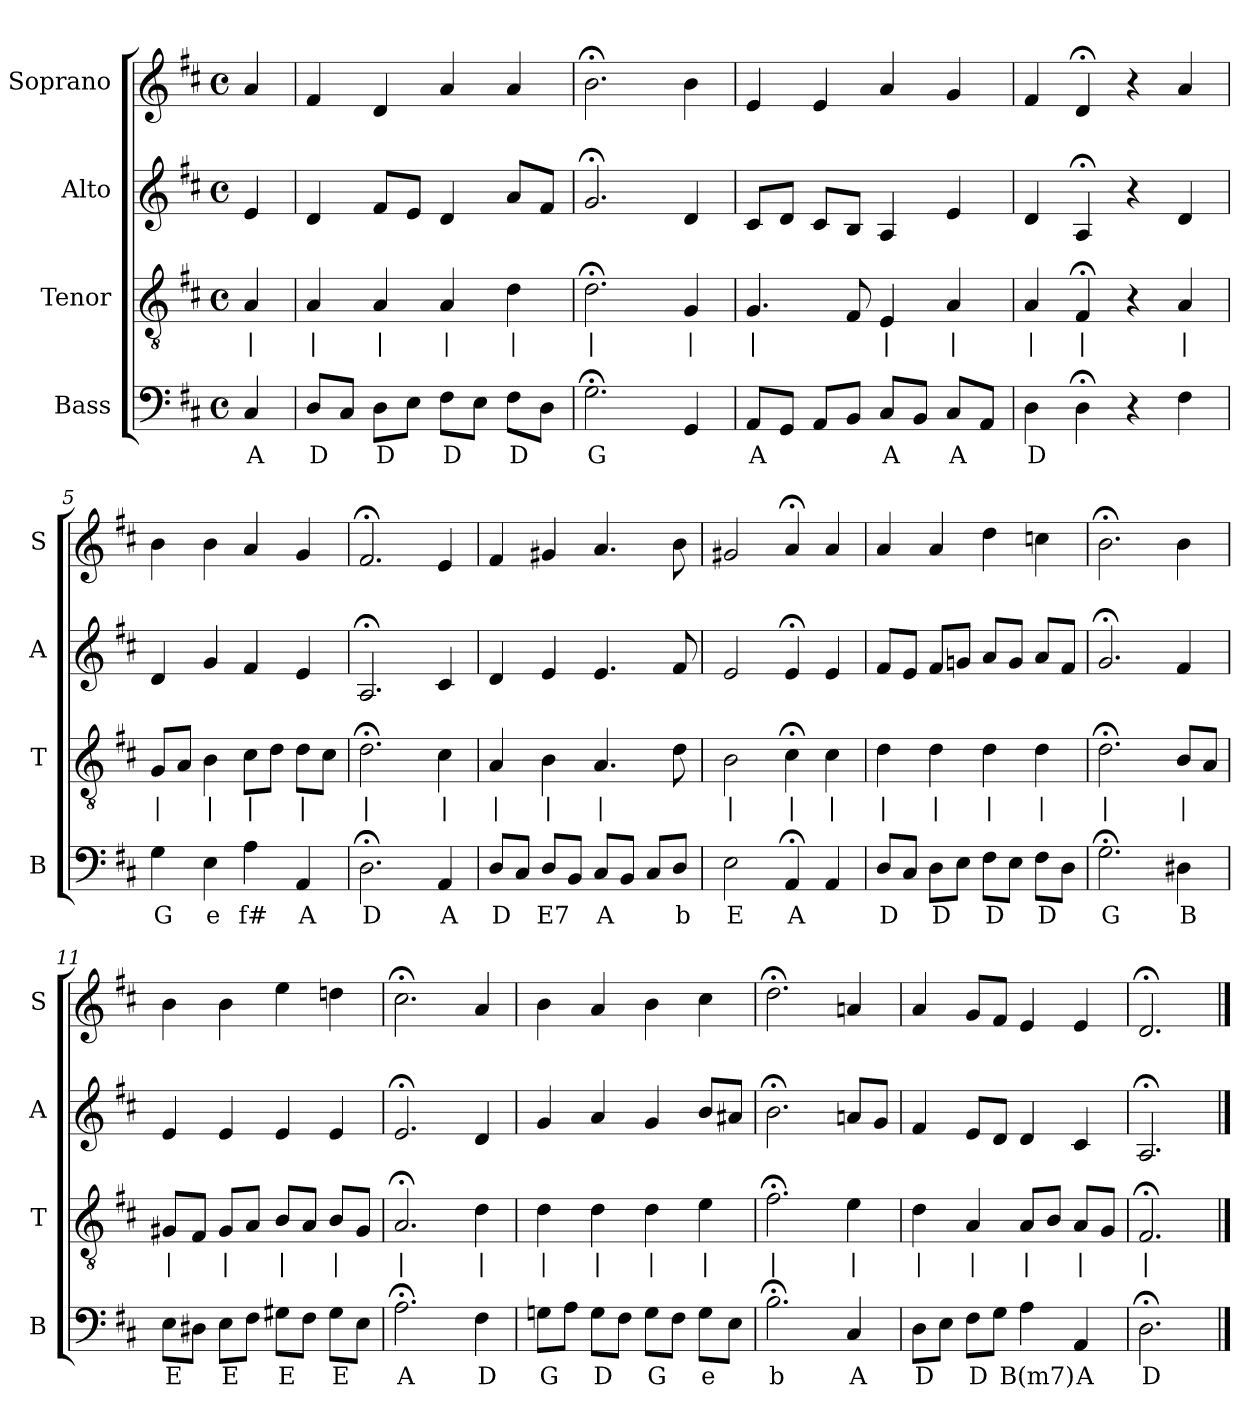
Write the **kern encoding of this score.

**kern	**text	**kern	**text	**kern	**kern
*part4	*part4	*part3	*part3	*part2	*part1
*staff4	*staff4	*staff3	*staff3	*staff2	*staff1
*I"Bass	*	*I"Tenor	*	*I"Alto	*I"Soprano
*I'B	*	*I'T	*	*I'A	*I'S
*clefF4	*	*clefGv2	*	*clefG2	*clefG2
*k[f#c#]	*	*k[f#c#]	*	*k[f#c#]	*k[f#c#]
*D:	*	*D:	*	*D:	*D:
*M4/4	*	*M4/4	*	*M4/4	*M4/4
*met(c)	*	*met(c)	*	*met(c)	*met(c)
*MM100	*	*MM100	*	*MM100	*MM100
=	=	=	=	=	=
4C#	A	4A	|	4e	4a
=1	=1	=1	=1	=1	=1
8DL	D	4A	|	4d	4f#
8C#J	.	.	.	.	.
8DL	D	4A	|	8f#L	4d
8EJ	.	.	.	8eJ	.
8F#L	D	4A	|	4d	4a
8EJ	.	.	.	.	.
8F#L	D	4d	|	8aL	4a
8DJ	.	.	.	8f#J	.
=2	=2	=2	=2	=2	=2
2.G;<	G	2.d;<	|	2.g;<	2.b;<
4GG	.	4G	|	4d	4b
=3	=3	=3	=3	=3	=3
8AAL	A	4.G	|	8c#L	4e
8GGJ	.	.	.	8dJ	.
8AAL	.	.	.	8c#L	4e
8BBJ	.	8F#	.	8BJ	.
8C#L	A	4E	|	4A	4a
8BBJ	.	.	.	.	.
8C#L	A	4A	|	4e	4g
8AAJ	.	.	.	.	.
=4	=4	=4	=4	=4	=4
4D	D	4A	|	4d	4f#
4D;<	.	4F#;<	|	4A;<	4d;<
4r	.	4r	.	4r	4r
4F#	.	4A	|	4d	4a
=5	=5	=5	=5	=5	=5
4G	G	8GL	|	4d	4b
.	.	8AJ	.	.	.
4E	e	4B	|	4g	4b
4A	f#	8c#L	|	4f#	4a
.	.	8dJ	.	.	.
4AA	A	8dL	|	4e	4g
.	.	8c#J	.	.	.
=6	=6	=6	=6	=6	=6
2.D;<	D	2.d;<	|	2.A;<	2.f#;<
4AA	A	4c#	|	4c#	4e
=7	=7	=7	=7	=7	=7
8DL	D	4A	|	4d	4f#
8C#J	.	.	.	.	.
8DL	E7	4B	|	4e	4g#X
8BBJ	.	.	.	.	.
8C#L	A	4.A	|	4.e	4.a
8BBJ	.	.	.	.	.
8C#L	.	.	.	.	.
8DJ	b	8d	.	8f#	8b
=8	=8	=8	=8	=8	=8
2E	E	2B	|	2e	2g#X
4AA;<	A	4c#;<	|	4e;<	4a;<
4AA	.	4c#	|	4e	4a
=9	=9	=9	=9	=9	=9
8DL	D	4d	|	8f#L	4a
8C#J	.	.	.	8eJ	.
8DL	D	4d	|	8f#L	4a
8EJ	.	.	.	8gnJ	.
8F#L	D	4d	|	8aL	4dd
8EJ	.	.	.	8gJ	.
8F#L	D	4d	|	8aL	4ccn
8DJ	.	.	.	8f#J	.
=10	=10	=10	=10	=10	=10
2.G;<	G	2.d;<	|	2.g;<	2.b;<
4D#X	B	8BL	|	4f#	4b
.	.	8AJ	.	.	.
=11	=11	=11	=11	=11	=11
8EL	E	8G#XL	|	4e	4b
8D#XJ	.	8F#J	.	.	.
8EL	E	8G#L	|	4e	4b
8F#J	.	8AJ	.	.	.
8G#XL	E	8BL	|	4e	4ee
8F#J	.	8AJ	.	.	.
8G#L	E	8BL	|	4e	4ddn
8EJ	.	8G#J	.	.	.
=12	=12	=12	=12	=12	=12
2.A;<	A	2.A;<	|	2.e;<	2.cc#;<
4F#	D	4d	|	4d	4a
=13	=13	=13	=13	=13	=13
8GnL	G	4d	|	4g	4b
8AJ	.	.	.	.	.
8GL	D	4d	|	4a	4a
8F#J	.	.	.	.	.
8GL	G	4d	|	4g	4b
8F#J	.	.	.	.	.
8GL	e	4e	|	8bL	4cc#
8EJ	.	.	.	8a#XJ	.
=14	=14	=14	=14	=14	=14
2.B;<	b	2.f#;<	|	2.b;<	2.dd;<
4C#	A	4e	|	8anL	4an
.	.	.	.	8gJ	.
=15	=15	=15	=15	=15	=15
8DL	D	4d	|	4f#	4a
8EJ	.	.	.	.	.
8F#L	D	4A	|	8eL	8gL
8GJ	.	.	.	8dJ	8f#J
4A	B(m7)	8AL	|	4d	4e
.	.	8BJ	.	.	.
4AA	A	8AL	|	4c#	4e
.	.	8GJ	.	.	.
=16	=16	=16	=16	=16	=16
2.D;<	D	2.F#;<	|	2.A;<	2.d;<
==	==	==	==	==	==
*-	*-	*-	*-	*-	*-
